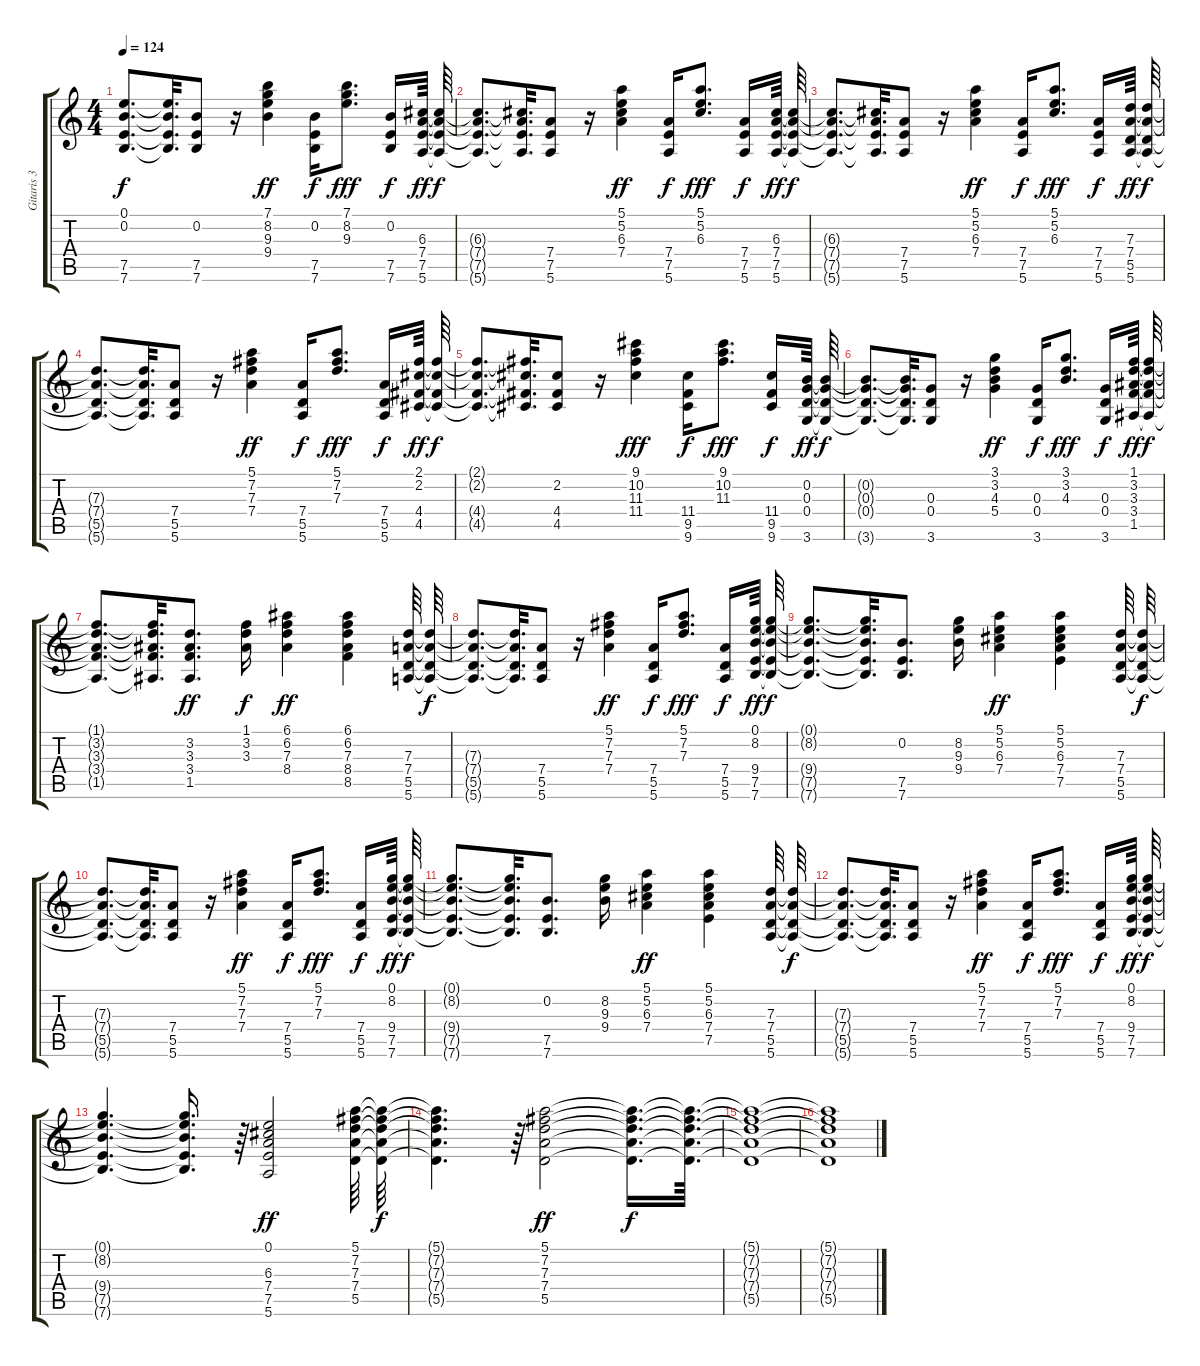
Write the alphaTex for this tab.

\track ("Gitaris 3" "Gitaris 3") {instrument acousticguitarsteel}
\staff {score tabs}
\tuning (E4 B3 G3 D3 A2 E2) {hide}
\ts (4 4)
\tempo 124
\clef g2
\ks c
(0.1{t} 0.2{t} 7.5{t} 7.6{t}).8{d dy f} (0.1{t} 0.2{t} 7.5{t} 7.6{t}).32{d} (0.2 7.5 7.6).8 r.16 (7.1 8.2 9.3 9.4).4{dy ff} (0.2 7.5 7.6).16{dy f} (7.1 8.2 9.3).8{d dy fff} (0.2 7.5 7.6).16{dy f} (6.3 7.4 7.5 5.6).64{dy ff} (6.3{t} 7.4{t} 7.5{t} 5.6{t}).64{dy f} |
(6.3{t} 7.4{t} 7.5{t} 5.6{t}).8{d} (6.3{t} 7.4{t} 7.5{t} 5.6{t}).32{d} (7.4 7.5 5.6).8 r.16 (5.1 5.2 6.3 7.4).4{dy ff} (7.4 7.5 5.6).16{dy f} (5.1 5.2 6.3).8{d dy fff} (7.4 7.5 5.6).16{dy f} (6.3 7.4 7.5 5.6).64{dy ff} (6.3{t} 7.4{t} 7.5{t} 5.6{t}).64{dy f} |
(6.3{t} 7.4{t} 7.5{t} 5.6{t}).8{d} (6.3{t} 7.4{t} 7.5{t} 5.6{t}).32{d} (7.4 7.5 5.6).8 r.16 (5.1 5.2 6.3 7.4).4{dy ff} (7.4 7.5 5.6).16{dy f} (5.1 5.2 6.3).8{d dy fff} (7.4 7.5 5.6).16{dy f} (7.3 7.4 5.5 5.6).64{dy ff} (7.3{t} 7.4{t} 5.5{t} 5.6{t}).64{dy f} |
(7.3{t} 7.4{t} 5.5{t} 5.6{t}).8{d} (7.3{t} 7.4{t} 5.5{t} 5.6{t}).32{d} (7.4 5.5 5.6).8 r.16 (5.1 7.2 7.3 7.4).4{dy ff} (7.4 5.5 5.6).16{dy f} (5.1 7.2 7.3).8{d dy fff} (7.4 5.5 5.6).16{dy f} (2.1 2.2 4.4 4.5).64{dy ff} (2.1{t} 2.2{t} 4.4{t} 4.5{t}).64{dy f} |
(2.1{t} 2.2{t} 4.4{t} 4.5{t}).8{d} (2.1{t} 2.2{t} 4.4{t} 4.5{t}).32{d} (2.2 4.4 4.5).8 r.16 (9.1 10.2 11.3 11.4).4{dy fff} (11.4 9.5 9.6).16{dy f} (9.1 10.2 11.3).8{d dy fff} (11.4 9.5 9.6).16{dy f} (0.2 0.3 0.4 3.6).64{dy ff} (0.2{t} 0.3{t} 0.4{t} 3.6{t}).64{dy f} |
(0.2{t} 0.3{t} 0.4{t} 3.6{t}).8{d} (0.2{t} 0.3{t} 0.4{t} 3.6{t}).32{d} (0.3 0.4 3.6).8 r.16 (3.1 3.2 4.3 5.4).4{dy ff} (0.3 0.4 3.6).16{dy f} (3.1 3.2 4.3).8{d dy fff} (0.3 0.4 3.6).16{dy f} (1.1 3.2 3.3 3.4 1.5).64{dy ff} (1.1{t} 3.2{t} 3.3{t} 3.4{t} 1.5{t}).64{dy f} |
(1.1{t} 3.2{t} 3.3{t} 3.4{t} 1.5{t}).8{d} (1.1{t} 3.2{t} 3.3{t} 3.4{t} 1.5{t}).32{d} (3.2 3.3 3.4 1.5).8{d dy ff} (1.1 3.2 3.3).16{dy f} (6.1 6.2 7.3 8.4).4{dy ff} (6.1 6.2 7.3 8.4 8.5).4 (7.3 7.4 5.5 5.6).64 (7.3{t} 7.4{t} 5.5{t} 5.6{t}).64{dy f} |
(7.3{t} 7.4{t} 5.5{t} 5.6{t}).8{d} (7.3{t} 7.4{t} 5.5{t} 5.6{t}).32{d} (7.4 5.5 5.6).8 r.16 (5.1 7.2 7.3 7.4).4{dy ff} (7.4 5.5 5.6).16{dy f} (5.1 7.2 7.3).8{d dy fff} (7.4 5.5 5.6).16{dy f} (0.1 8.2 9.4 7.5 7.6).64{dy ff} (0.1{t} 8.2{t} 9.4{t} 7.5{t} 7.6{t}).64{dy f} |
(0.1{t} 8.2{t} 9.4{t} 7.5{t} 7.6{t}).8{d} (0.1{t} 8.2{t} 9.4{t} 7.5{t} 7.6{t}).32{d} (0.2 7.5 7.6).8{d} (8.2 9.3 9.4).16 (5.1 5.2 6.3 7.4).4{dy ff} (5.1 5.2 6.3 7.4 7.5).4 (7.3 7.4 5.5 5.6).64 (7.3{t} 7.4{t} 5.5{t} 5.6{t}).64{dy f} |
(7.3{t} 7.4{t} 5.5{t} 5.6{t}).8{d} (7.3{t} 7.4{t} 5.5{t} 5.6{t}).32{d} (7.4 5.5 5.6).8 r.16 (5.1 7.2 7.3 7.4).4{dy ff} (7.4 5.5 5.6).16{dy f} (5.1 7.2 7.3).8{d dy fff} (7.4 5.5 5.6).16{dy f} (0.1 8.2 9.4 7.5 7.6).64{dy ff} (0.1{t} 8.2{t} 9.4{t} 7.5{t} 7.6{t}).64{dy f} |
(0.1{t} 8.2{t} 9.4{t} 7.5{t} 7.6{t}).8{d} (0.1{t} 8.2{t} 9.4{t} 7.5{t} 7.6{t}).32{d} (0.2 7.5 7.6).8{d} (8.2 9.3 9.4).16 (5.1 5.2 6.3 7.4).4{dy ff} (5.1 5.2 6.3 7.4 7.5).4 (7.3 7.4 5.5 5.6).64 (7.3{t} 7.4{t} 5.5{t} 5.6{t}).64{dy f} |
(7.3{t} 7.4{t} 5.5{t} 5.6{t}).8{d} (7.3{t} 7.4{t} 5.5{t} 5.6{t}).32{d} (7.4 5.5 5.6).8 r.16 (5.1 7.2 7.3 7.4).4{dy ff} (7.4 5.5 5.6).16{dy f} (5.1 7.2 7.3).8{d dy fff} (7.4 5.5 5.6).16{dy f} (0.1 8.2 9.4 7.5 7.6).64{dy ff} (0.1{t} 8.2{t} 9.4{t} 7.5{t} 7.6{t}).64{dy f} |
(0.1{t} 8.2{t} 9.4{t} 7.5{t} 7.6{t}).4{d} (0.1{t} 8.2{t} 9.4{t} 7.5{t} 7.6{t}).16{d} r.64 (0.1 6.3 7.4 7.5 5.6).2{dy ff} (5.1 7.2 7.3 7.4 5.5).64 (5.1{t} 7.2{t} 7.3{t} 7.4{t} 5.5{t}).64{dy f} |
(5.1{t} 7.2{t} 7.3{t} 7.4{t} 5.5{t}).4{d} r.64 (5.1 7.2 7.3 7.4 5.5).2{dy ff} (5.1{t} 7.2{t} 7.3{t} 7.4{t} 5.5{t}).16{d dy f} (5.1{t} 7.2{t} 7.3{t} 7.4{t} 5.5{t}).64{d} |
(5.1{t} 7.2{t} 7.3{t} 7.4{t} 5.5{t}).1 |
(5.1{t} 7.2{t} 7.3{t} 7.4{t} 5.5{t}).1
